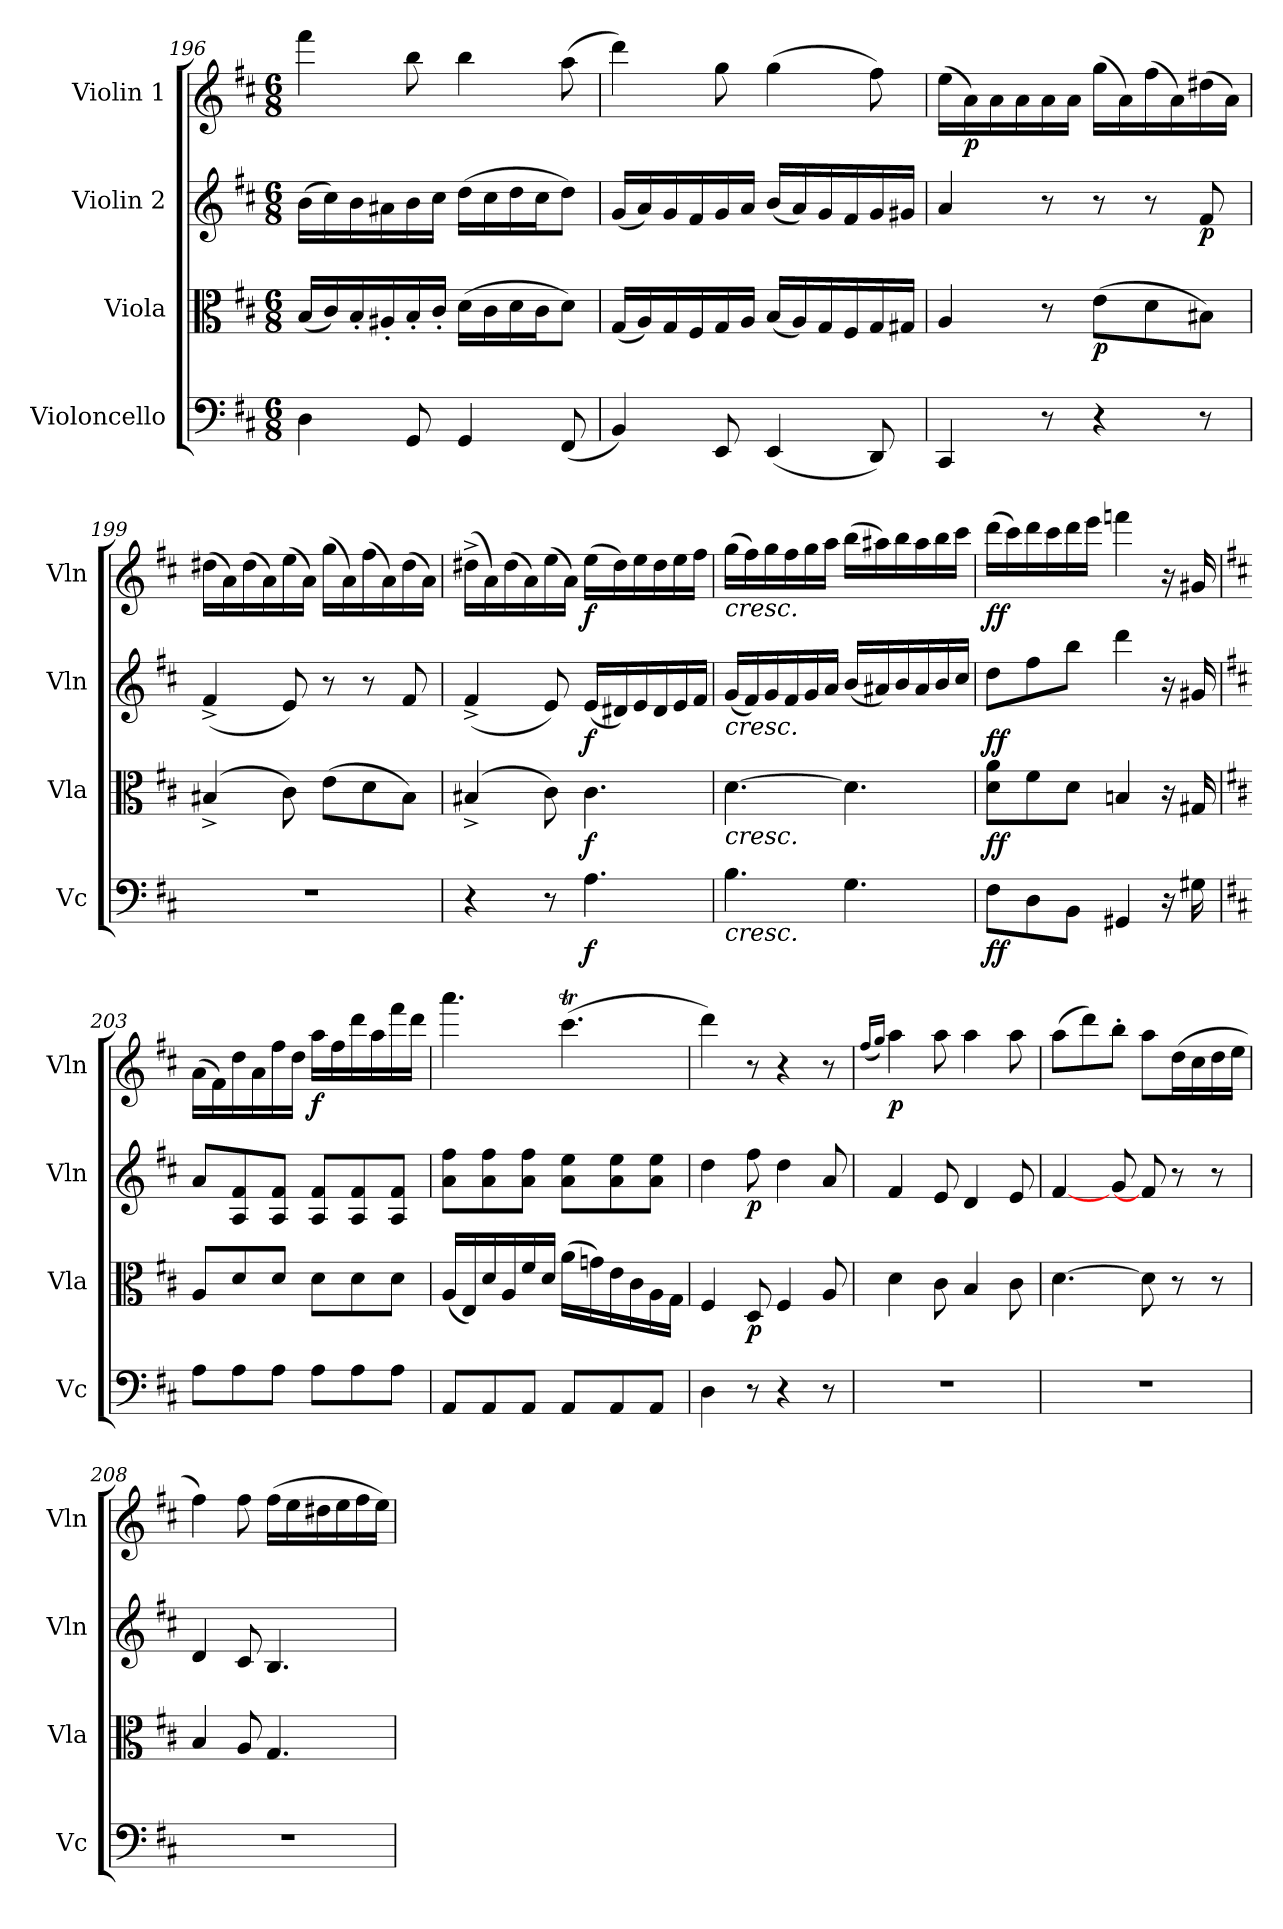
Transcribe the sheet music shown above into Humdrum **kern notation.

**kern	**dynam	**kern	**dynam	**kern	**dynam	**kern	**dynam
*part4	*part4	*part3	*part3	*part2	*part2	*part1	*part1
*staff4	*staff4	*staff3	*staff3	*staff2	*staff2	*staff1	*staff1
*I"Violoncello	*	*I"Viola	*	*I"Violin 2	*	*I"Violin 1	*
*I'Vc	*	*I'Vla	*	*I'Vln	*	*I'Vln	*
*clefF4	*	*clefC3	*	*clefG2	*	*clefG2	*
*k[f#c#]	*	*k[f#c#]	*	*k[f#c#]	*	*k[f#c#]	*
*M6/8	*	*M6/8	*	*M6/8	*	*M6/8	*
=196	=196	=196	=196	=196	=196	=196	=196
4D\	.	(16B/LL	.	(>16b\LL	.	4fff#\	.
.	.	16c#/)	.	16cc#\)	.	.	.
.	.	16B'/	.	16b\	.	.	.
.	.	16A#X'/	.	16a#X\	.	.	.
8GG/	.	16B'/	.	16b\	.	8bb\	.
.	.	16c#'/JJ	.	16cc#\JJ	.	.	.
4GG/	.	(16d\LL	.	(>16dd\LL	.	4bb\	.
.	.	16c#\	.	16cc#\	.	.	.
.	.	16d\	.	16dd\	.	.	.
.	.	16c#\J	.	16cc#\J	.	.	.
(<8FF#/	.	8d\J)	.	8dd\J)	.	(8aa\	.
=197	=197	=197	=197	=197	=197	=197	=197
4BB/)	.	(16G/LL	.	(<16g/LL	.	4ddd\)	.
.	.	16A/)	.	16a/)	.	.	.
.	.	16G/	.	16g/	.	.	.
.	.	16F#/	.	16f#/	.	.	.
8EE/	.	16G/	.	16g/	.	8gg\	.
.	.	16A/JJ	.	16a/JJ	.	.	.
(<4EE/	.	(16B/LL	.	(<16b/LL	.	(4gg\	.
.	.	16A/)	.	16a/)	.	.	.
.	.	16G/	.	16g/	.	.	.
.	.	16F#/	.	16f#/	.	.	.
8DD/)	.	16G/	.	16g/	.	8ff#\)	.
.	.	16G#X/JJ	.	16g#X/JJ	.	.	.
!!LO:PB:g=z
=198	=198	=198	=198	=198	=198	=198	=198
4CC#/	.	4A/	.	4a/	.	(16ee\LL	.
!	!	!	!	!	!	!	!LO:DY:b
.	.	.	.	.	.	16a\)	p
.	.	.	.	.	.	16a\	.
.	.	.	.	.	.	16a\	.
8r	.	8r	.	8r	.	16a\	.
.	.	.	.	.	.	16a\JJ	.
!	!	!	!LO:DY:b	!	!	!	!
4r	.	(8e\L	p	8r	.	(16gg\LL	.
.	.	.	.	.	.	16a\)	.
.	.	8d\	.	8r	.	(16ff#\	.
.	.	.	.	.	.	16a\)	.
!	!	!	!	!	!LO:DY:b	!	!
8r	.	8B#X\J)	.	8f#/	p	(16dd#X\	.
.	.	.	.	.	.	16a\JJ)	.
!!LO:LB:g=z
=199	=199	=199	=199	=199	=199	=199	=199
2.r	.	(4B#X^/	.	(<4f#^/	.	(16dd#X\LL	.
.	.	.	.	.	.	16a\)	.
.	.	.	.	.	.	(16dd#\	.
.	.	.	.	.	.	16a\)	.
.	.	8c#\)	.	8e/)	.	(16ee\	.
.	.	.	.	.	.	16a\JJ)	.
.	.	(8e\L	.	8r	.	(16gg\LL	.
.	.	.	.	.	.	16a\)	.
.	.	8d\	.	8r	.	(16ff#\	.
.	.	.	.	.	.	16a\)	.
.	.	8B#\J)	.	8f#/	.	(16dd#\	.
.	.	.	.	.	.	16a\JJ)	.
=200	=200	=200	=200	=200	=200	=200	=200
4r	.	(4B#X^/	.	(<4f#^/	.	(16dd#X^\LL	.
.	.	.	.	.	.	16a\)	.
.	.	.	.	.	.	(16dd#\	.
.	.	.	.	.	.	16a\)	.
8r	.	8c#\)	.	8e/)	.	(16ee\	.
.	.	.	.	.	.	16a\JJ)	.
!	!LO:DY:b	!	!LO:DY:b	!	!LO:DY:b	!	!LO:DY:b
4.A\	f	4.c#\	f	(<16e/LL	f	(16ee\LL	f
.	.	.	.	16d#X/)	.	16dd#\)	.
.	.	.	.	16e/	.	16ee\	.
.	.	.	.	16d#/	.	16dd#\	.
.	.	.	.	16e/	.	16ee\	.
.	.	.	.	16f#/JJ	.	16ff#\JJ	.
=201	=201	=201	=201	=201	=201	=201	=201
!	!	!	!	!	!	!LO:TX:b:i:t=cresc.	!
!	!	!	!	!LO:TX:b:i:t=cresc.	!	!	!
!	!	!LO:TX:b:i:t=cresc.	!	!	!	!	!
!LO:TX:b:i:t=cresc.	!	!	!	!	!	!	!
4.B\	.	[>4.d\	.	(<16g/LL	.	(16gg\LL	.
.	.	.	.	16f#/)	.	16ff#\)	.
.	.	.	.	16g/	.	16gg\	.
.	.	.	.	16f#/	.	16ff#\	.
.	.	.	.	16g/	.	16gg\	.
.	.	.	.	16a/JJ	.	16aa\JJ	.
4.G\	.	4.d\]	.	(<16b/LL	.	(16bb\LL	.
.	.	.	.	16a#X/)	.	16aa#X\)	.
.	.	.	.	16b/	.	16bb\	.
.	.	.	.	16a#/	.	16aa#\	.
.	.	.	.	16b/	.	16bb\	.
.	.	.	.	16cc#/JJ	.	16ccc#\JJ	.
!!LO:LB:g=z
=202	=202	=202	=202	=202	=202	=202	=202
!	!LO:DY:b	!	!LO:DY:b	!	!LO:DY:b	!	!LO:DY:b
8F#\L	ff	8d\ 8a\L	ff	8dd\L	ff	(16ddd\LL	ff
.	.	.	.	.	.	16ccc#\)	.
8D\	.	8f#\	.	8ff#\	.	16ddd\	.
.	.	.	.	.	.	16ccc#\	.
8BB\J	.	8d\J	.	8bb\J	.	16ddd\	.
.	.	.	.	.	.	16eee\JJ	.
4GG#X/	.	4Bn/	.	4ddd\	.	4fffn\	.
16r	.	16r	.	16r	.	16r	.
16G#X\	.	16G#X/	.	16g#X/	.	16g#X/	.
!!LO:LB:g=z
=203	=203	=203	=203	=203	=203	=203	=203
*k[f#c#]	*	*k[f#c#]	*	*k[f#c#]	*	*k[f#c#]	*
8A\L	.	8A/L	.	8a/L	.	(16a\LL	.
.	.	.	.	.	.	16f#\)	.
8A\	.	8d/	.	8A/ 8f#/	.	16dd\	.
.	.	.	.	.	.	16a\	.
8A\J	.	8d/J	.	8A/ 8f#/J	.	16ff#\	.
.	.	.	.	.	.	16dd\JJ	.
!	!	!	!	!	!	!	!LO:DY:b
8A\L	.	8d\L	.	8A/ 8f#/L	.	16aa\LL	f
.	.	.	.	.	.	16ff#\	.
8A\	.	8d\	.	8A/ 8f#/	.	16ddd\	.
.	.	.	.	.	.	16aa\	.
8A\J	.	8d\J	.	8A/ 8f#/J	.	16fff#\	.
.	.	.	.	.	.	16ddd\JJ	.
=204	=204	=204	=204	=204	=204	=204	=204
8AA/L	.	(16A/LL	.	8a\ 8ff#\L	.	4.aaa\	.
.	.	16E/)	.	.	.	.	.
8AA/	.	16d/	.	8a\ 8ff#\	.	.	.
.	.	16A/	.	.	.	.	.
8AA/J	.	16f#/	.	8a\ 8ff#\J	.	.	.
.	.	16d/JJ	.	.	.	.	.
8AA/L	.	(16a\LL	.	8a\ 8ee\L	.	(4.ccc#t\	.
.	.	16gn\)	.	.	.	.	.
8AA/	.	16e\	.	8a\ 8ee\	.	.	.
.	.	16c#\	.	.	.	.	.
8AA/J	.	16A\	.	8a\ 8ee\J	.	.	.
.	.	16G\JJ	.	.	.	.	.
=205	=205	=205	=205	=205	=205	=205	=205
4D\	.	4F#/	.	4dd\	.	4ddd\)	.
!	!	!	!LO:DY:b	!	!LO:DY:b	!	!
8r	.	8D/	p	8ff#\	p	8r	.
4r	.	4F#/	.	4dd\	.	4r	.
8r	.	8A/	.	8a/	.	8r	.
=206	=206	=206	=206	=206	=206	=206	=206
.	.	.	.	.	.	(16qff#/LL	.
.	.	.	.	.	.	16qgg/JJ)	.
!	!	!	!	!	!	!	!LO:DY:b
2.r	.	4d\	.	4f#/	.	4aa\	p
.	.	8c#\	.	8e/	.	8aa\	.
.	.	4B/	.	4d/	.	4aa\	.
.	.	8c#\	.	8e/	.	8aa\	.
!!LO:LB:g=z
=207	=207	=207	=207	=207	=207	=207	=207
2.r	.	[>4.d\	.	[<4f#/	.	(>8aa\L	.
.	.	.	.	.	.	8ddd\)	.
.	.	.	.	8g/	.	8bb'\J	.
.	.	8d\]	.	8f#/]	.	8aa\L	.
.	.	8r	.	8r	.	(16dd\L	.
.	.	.	.	.	.	16cc#\	.
.	.	8r	.	8r	.	16dd\	.
.	.	.	.	.	.	16ee\JJ	.
!!LO:PB:g=z
=208	=208	=208	=208	=208	=208	=208	=208
2.r	.	4B/	.	4d/	.	4ff#\)	.
.	.	8A/	.	8c#/	.	8ff#\	.
.	.	4.G/	.	4.B/	.	(>16ff#\LL	.
.	.	.	.	.	.	16ee\	.
.	.	.	.	.	.	16dd#X\	.
.	.	.	.	.	.	16ee\	.
.	.	.	.	.	.	16ff#\	.
.	.	.	.	.	.	16ee\JJ)	.
=	=	=	=	=	=	=	=
*-	*-	*-	*-	*-	*-	*-	*-
